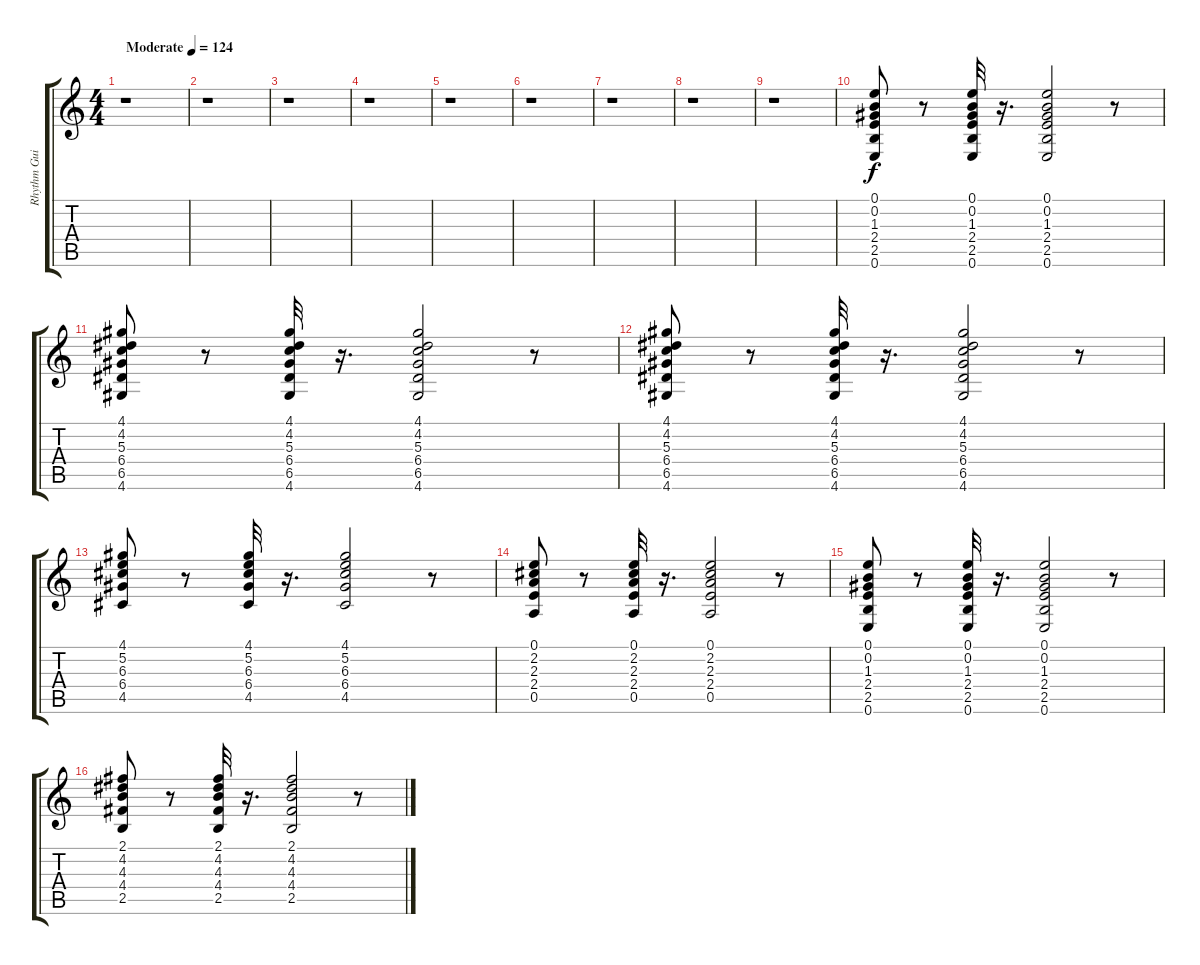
\track ("Rhythm Guitar" "Rhythm Gui") {instrument acousticguitarsteel}
\staff {score tabs}
\tuning (E4 B3 G3 D3 A2 E2) {hide}
\ts (4 4)
\tempo (124 "Moderate")
\clef g2
\ks c
r.1{dy f instrument acousticguitarsteel} |
r.1 |
r.1 |
r.1 |
r.1 |
r.1 |
r.1 |
r.1 |
r.1 |
(0.1 0.2 1.3 2.4 2.5 0.6).8 r.8 (0.1 0.2 1.3 2.4 2.5 0.6).32 r.16{d} (0.1 0.2 1.3 2.4 2.5 0.6).2 r.8 |
(4.1 4.2 5.3 6.4 6.5 4.6).8 r.8 (4.1 4.2 5.3 6.4 6.5 4.6).32 r.16{d} (4.1 4.2 5.3 6.4 6.5 4.6).2 r.8 |
(4.1 4.2 5.3 6.4 6.5 4.6).8 r.8 (4.1 4.2 5.3 6.4 6.5 4.6).32 r.16{d} (4.1 4.2 5.3 6.4 6.5 4.6).2 r.8 |
(4.1 5.2 6.3 6.4 4.5).8 r.8 (4.1 5.2 6.3 6.4 4.5).32 r.16{d} (4.1 5.2 6.3 6.4 4.5).2 r.8 |
(0.1 2.2 2.3 2.4 0.5).8 r.8 (0.1 2.2 2.3 2.4 0.5).32 r.16{d} (0.1 2.2 2.3 2.4 0.5).2 r.8 |
(0.1 0.2 1.3 2.4 2.5 0.6).8 r.8 (0.1 0.2 1.3 2.4 2.5 0.6).32 r.16{d} (0.1 0.2 1.3 2.4 2.5 0.6).2 r.8 |
(2.1 4.2 4.3 4.4 2.5).8 r.8 (2.1 4.2 4.3 4.4 2.5).32 r.16{d} (2.1 4.2 4.3 4.4 2.5).2 r.8
